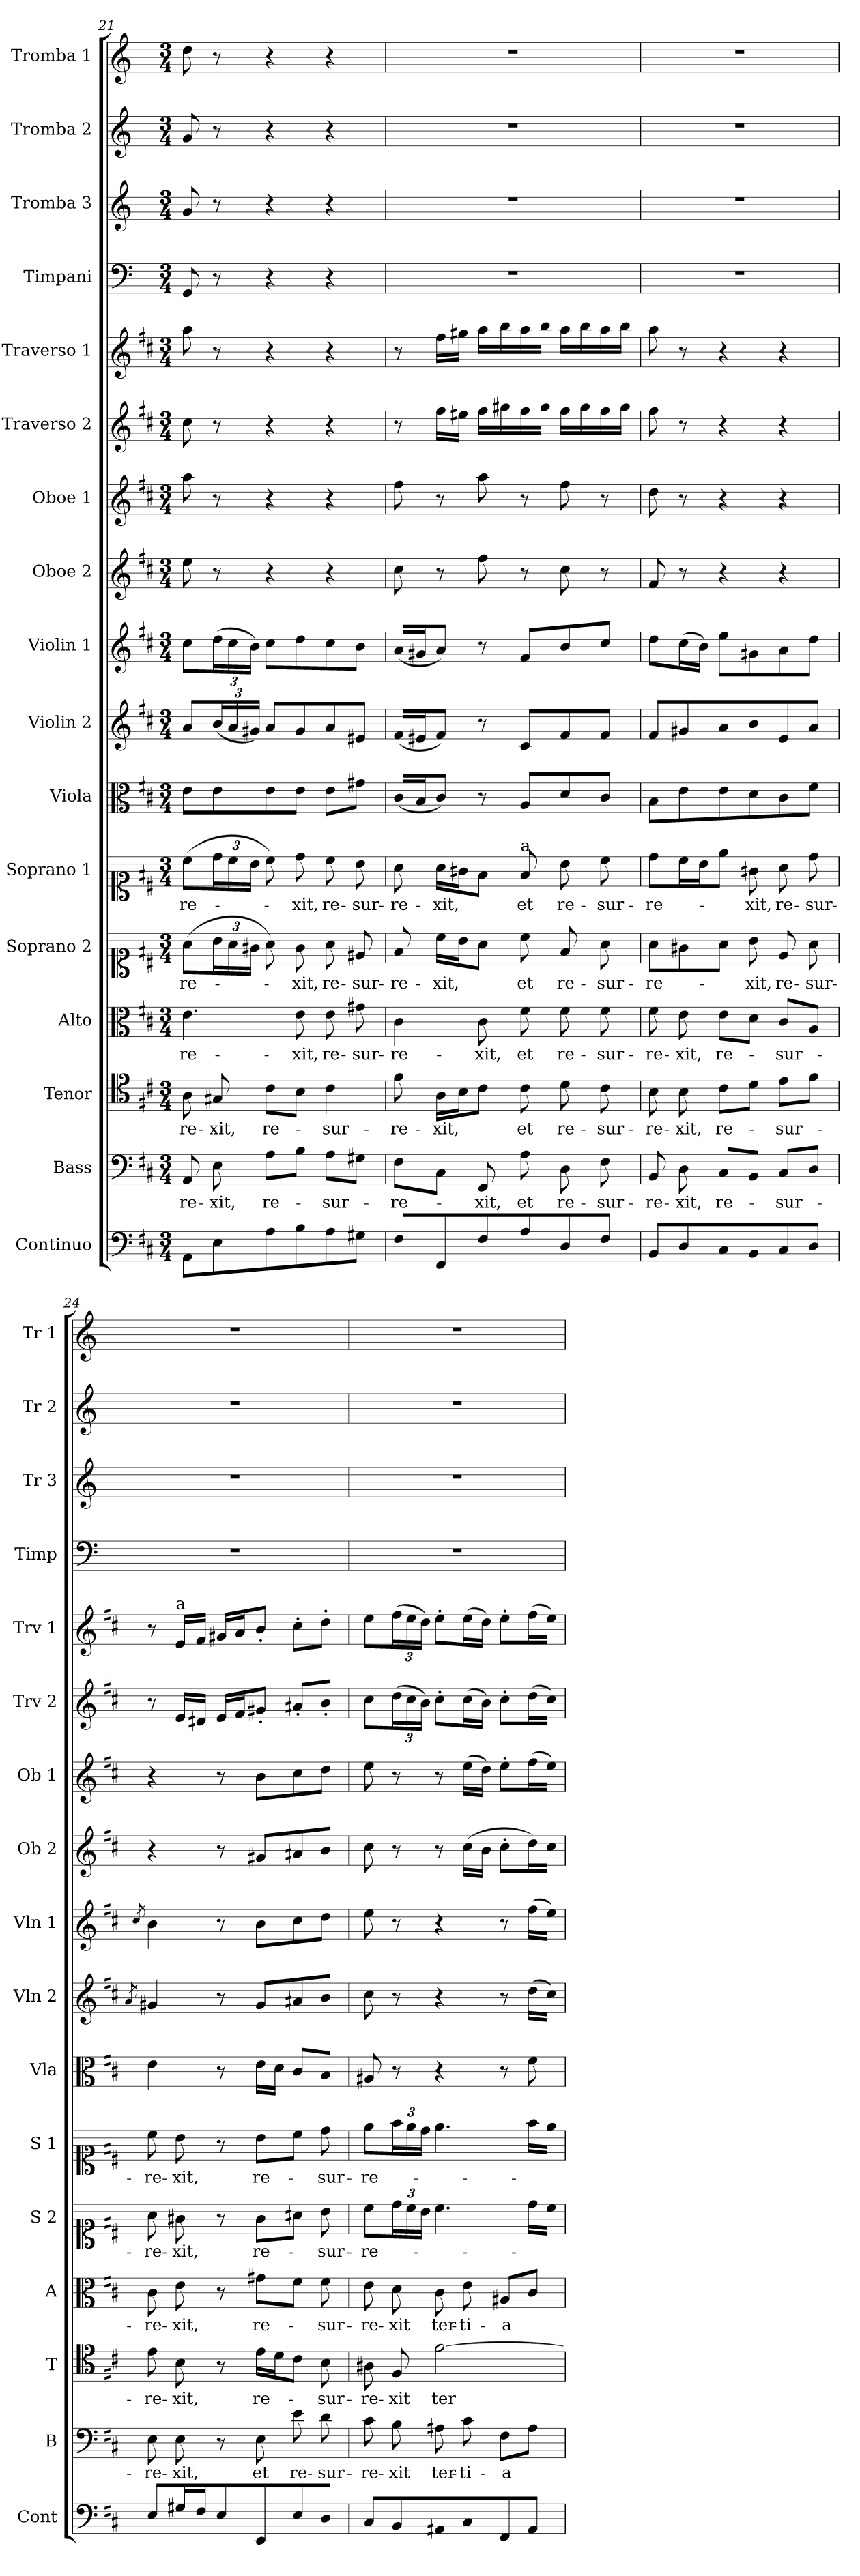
**kern	**kern	**text	**kern	**text	**kern	**text	**kern	**text	**kern	**text	**kern	**kern	**kern	**kern	**kern	**kern	**kern	**kern	**kern	**kern	**kern
*part17	*part16	*part16	*part15	*part15	*part14	*part14	*part13	*part13	*part12	*part12	*part11	*part10	*part9	*part8	*part7	*part6	*part5	*part4	*part3	*part2	*part1
*staff17	*staff16	*staff16	*staff15	*staff15	*staff14	*staff14	*staff13	*staff13	*staff12	*staff12	*staff11	*staff10	*staff9	*staff8	*staff7	*staff6	*staff5	*staff4	*staff3	*staff2	*staff1
*I"Continuo	*I"Bass	*	*I"Tenor	*	*I"Alto	*	*I"Soprano 2	*	*I"Soprano 1	*	*I"Viola	*I"Violin 2	*I"Violin 1	*I"Oboe 2	*I"Oboe 1	*I"Traverso 2	*I"Traverso 1	*I"Timpani	*I"Tromba 3	*I"Tromba 2	*I"Tromba 1
*I'Cont	*I'B	*	*I'T	*	*I'A	*	*I'S 2	*	*I'S 1	*	*I'Vla	*I'Vln 2	*I'Vln 1	*I'Ob 2	*I'Ob 1	*I'Trv 2	*I'Trv 1	*I'Timp	*I'Tr 3	*I'Tr 2	*I'Tr 1
*clefF4	*clefF4	*	*clefC4	*	*clefC3	*	*clefC1	*	*clefC1	*	*clefC3	*clefG2	*clefG2	*clefG2	*clefG2	*clefG2	*clefG2	*clefF4	*clefG2	*clefG2	*clefG2
*	*	*	*	*	*	*	*	*	*	*	*	*	*	*	*	*	*	*ITrd-1c-2	*ITrd-1c-2	*ITrd-1c-2	*ITrd-1c-2
*k[f#c#]	*k[f#c#]	*	*k[f#c#]	*	*k[f#c#]	*	*k[f#c#]	*	*k[f#c#]	*	*k[f#c#]	*k[f#c#]	*k[f#c#]	*k[f#c#]	*k[f#c#]	*k[f#c#]	*k[f#c#]	*k[f#c#]	*k[f#c#]	*k[f#c#]	*k[f#c#]
*M3/4	*M3/4	*	*M3/4	*	*M3/4	*	*M3/4	*	*M3/4	*	*M3/4	*M3/4	*M3/4	*M3/4	*M3/4	*M3/4	*M3/4	*M3/4	*M3/4	*M3/4	*M3/4
=21	=21	=21	=21	=21	=21	=21	=21	=21	=21	=21	=21	=21	=21	=21	=21	=21	=21	=21	=21	=21	=21
!	!	!LO:LY:b	!	!LO:LY:b	!	!LO:LY:b	!	!LO:LY:b	!	!LO:LY:b	!	!	!	!	!	!	!	!	!	!	!
8AA\L	8AA/	-re-	8A\	-re-	4.e\	-re-	(8a\L	-re-	(8cc#\L	-re-	8e\L	8a/L	8cc#\L	8ee\	8aa\	8cc#\	8aa\	8AA/	8a/	8a/	8ee\
!	!	!LO:LY:b	!	!LO:LY:b	!	!	!	!	!	!	!	!	!	!	!	!	!	!	!	!	!
*	*	*	*	*	*	*	*Xbrackettup	*	*Xbrackettup	*	*	*Xbrackettup	*Xbrackettup	*	*	*	*	*	*	*	*
8E\	8E\	-xit,	8G#X/	-xit,	.	.	24b\L	.	24dd\L	.	8e\	(24b/L	(24dd\L	8r	8r	8r	8r	8r	8r	8r	8r
.	.	.	.	.	.	.	24a\	.	24cc#\	.	.	24a/	24cc#\	.	.	.	.	.	.	.	.
.	.	.	.	.	.	.	24g#X\JJ	.	24b\JJ	.	.	24g#X/JJ)	24b\JJ)	.	.	.	.	.	.	.	.
!	!	!LO:LY:b	!	!LO:LY:b	!	!	!	!	!	!	!	!	!	!	!	!	!	!	!	!	!
8A\	8A\L	re-	8c#\L	re-	.	.	8a\)	.	8cc#\)	.	8e\	8a/L	8cc#\L	4r	4r	4r	4r	4r	4r	4r	4r
!	!	!	!	!	!	!LO:LY:b	!	!LO:LY:b	!	!LO:LY:b	!	!	!	!	!	!	!	!	!	!	!
8B\	8B\J	.	8B\J	.	8e\	-xit,	8g#\	-xit,	8dd\	-xit,	8e\J	8g#/	8dd\	.	.	.	.	.	.	.	.
!	!	!LO:LY:b	!	!LO:LY:b	!	!LO:LY:b	!	!LO:LY:b	!	!LO:LY:b	!	!	!	!	!	!	!	!	!	!	!
8A\	8A\L	-sur-	4c#\	-sur-	8e\	re-	8a\	re-	8cc#\	re-	8e\L	8a/	8cc#\	4r	4r	4r	4r	4r	4r	4r	4r
!	!	!	!	!	!	!LO:LY:b	!	!LO:LY:b	!	!LO:LY:b	!	!	!	!	!	!	!	!	!	!	!
8G#X\J	8G#X\J	.	.	.	8g#X\	-sur-	8e#X/	-sur-	8b\	-sur-	8g#X\J	8e#X/J	8b\J	.	.	.	.	.	.	.	.
=22	=22	=22	=22	=22	=22	=22	=22	=22	=22	=22	=22	=22	=22	=22	=22	=22	=22	=22	=22	=22	=22
!	!	!LO:LY:b	!	!LO:LY:b	!	!LO:LY:b	!	!LO:LY:b	!	!LO:LY:b	!	!	!	!	!	!	!	!	!	!	!
8F#/L	8F#\L	-re-	8f#\	-re-	4c#\	-re-	8f#/	-re-	8a\	-re-	(16c#/LL	(16f#/LL	(16a/LL	8cc#\	8ff#\	8r	8r	2.r	2.r	2.r	2.r
.	.	.	.	.	.	.	.	.	.	.	16B/J	16e#X/J	16g#X/J	.	.	.	.	.	.	.	.
!	!	!	!	!LO:LY:b	!	!	!	!LO:LY:b	!	!LO:LY:b	!	!	!	!	!	!	!	!	!	!	!
8FF#/	8C#\J	.	16A\LL	-xit,	.	.	16cc#\LL	-xit,	16a\LL	-xit,	8c#/J)	8f#/J)	8a/J)	8r	8r	16ff#\LL	16ff#\LL	.	.	.	.
.	.	.	16B\J	.	.	.	16b\J	.	16g#X\J	.	.	.	.	.	.	16ee#X\JJ	16gg#X\JJ	.	.	.	.
!	!	!LO:LY:b	!	!	!	!LO:LY:b	!	!	!	!	!	!	!	!	!	!	!	!	!	!	!
8F#/	8FF#/	-xit,	8c#\J	.	8c#\	-xit,	8a\J	.	8f#\J	.	8r	8r	8r	8ff#\	8aa\	16ff#\LL	16aa\LL	.	.	.	.
.	.	.	.	.	.	.	.	.	.	.	.	.	.	.	.	16gg#X\	16bb\	.	.	.	.
!	!	!	!	!	!	!	!	!	!LO:TX:a:t=a	!	!	!	!	!	!	!	!	!	!	!	!
!	!	!LO:LY:b	!	!LO:LY:b	!	!LO:LY:b	!	!LO:LY:b	!	!LO:LY:b	!	!	!	!	!	!	!	!	!	!	!
8A/	8A\	et	8c#\	et	8f#\	et	8cc#\	et	8f#/	et	8A/L	8c#/L	8f#/L	8r	8r	16ff#\	16aa\	.	.	.	.
.	.	.	.	.	.	.	.	.	.	.	.	.	.	.	.	16gg#\JJ	16bb\JJ	.	.	.	.
!	!	!LO:LY:b	!	!LO:LY:b	!	!LO:LY:b	!	!LO:LY:b	!	!LO:LY:b	!	!	!	!	!	!	!	!	!	!	!
8D/	8D\	re-	8d\	re-	8f#\	re-	8f#/	re-	8b\	re-	8d/	8f#/	8b/	8cc#\	8ff#\	16ff#\LL	16aa\LL	.	.	.	.
.	.	.	.	.	.	.	.	.	.	.	.	.	.	.	.	16gg#\	16bb\	.	.	.	.
!	!	!LO:LY:b	!	!LO:LY:b	!	!LO:LY:b	!	!LO:LY:b	!	!LO:LY:b	!	!	!	!	!	!	!	!	!	!	!
8F#/J	8F#\	-sur-	8c#\	-sur-	8f#\	-sur-	8a\	-sur-	8cc#\	-sur-	8c#/J	8f#/J	8cc#/J	8r	8r	16ff#\	16aa\	.	.	.	.
.	.	.	.	.	.	.	.	.	.	.	.	.	.	.	.	16gg#\JJ	16bb\JJ	.	.	.	.
=23	=23	=23	=23	=23	=23	=23	=23	=23	=23	=23	=23	=23	=23	=23	=23	=23	=23	=23	=23	=23	=23
!	!	!LO:LY:b	!	!LO:LY:b	!	!LO:LY:b	!	!LO:LY:b	!	!LO:LY:b	!	!	!	!	!	!	!	!	!	!	!
8BB/L	8BB/	-re-	8B\	-re-	8f#\	-re-	8a\L	-re-	8dd\L	-re-	8B\L	8f#/L	8dd\L	8f#/	8dd\	8ff#\	8aa\	2.r	2.r	2.r	2.r
!	!	!LO:LY:b	!	!LO:LY:b	!	!LO:LY:b	!	!	!	!	!	!	!	!	!	!	!	!	!	!	!
8D/	8D\	-xit,	8B\	-xit,	8e\	-xit,	8g#X\	.	16cc#\L	.	8e\	8g#X/	(16cc#\L	8r	8r	8r	8r	.	.	.	.
.	.	.	.	.	.	.	.	.	16b\J	.	.	.	16b\JJ)	.	.	.	.	.	.	.	.
!	!	!LO:LY:b	!	!LO:LY:b	!	!LO:LY:b	!	!	!	!	!	!	!	!	!	!	!	!	!	!	!
8C#/	8C#/L	re-	8c#\L	re-	8e\L	re-	8a\J	.	8ee\J	.	8e\	8a/	8ee\L	4r	4r	4r	4r	.	.	.	.
!	!	!	!	!	!	!	!	!LO:LY:b	!	!LO:LY:b	!	!	!	!	!	!	!	!	!	!	!
8BB/	8BB/J	.	8d\J	.	8d\J	.	8b\	-xit,	8g#X\	-xit,	8d\	8b/	8g#X\	.	.	.	.	.	.	.	.
!	!	!LO:LY:b	!	!LO:LY:b	!	!LO:LY:b	!	!LO:LY:b	!	!LO:LY:b	!	!	!	!	!	!	!	!	!	!	!
8C#/	8C#/L	-sur-	8e\L	-sur-	8c#/L	-sur-	8e/	re-	8a\	re-	8c#\	8e/	8a\	4r	4r	4r	4r	.	.	.	.
!	!	!	!	!	!	!	!	!LO:LY:b	!	!LO:LY:b	!	!	!	!	!	!	!	!	!	!	!
8D/J	8D/J	.	8f#\J	.	8A/J	.	8a\	-sur-	8dd\	-sur-	8f#\J	8a/J	8dd\J	.	.	.	.	.	.	.	.
=24	=24	=24	=24	=24	=24	=24	=24	=24	=24	=24	=24	=24	=24	=24	=24	=24	=24	=24	=24	=24	=24
.	.	.	.	.	.	.	.	.	.	.	.	8qa/	8qcc#/	.	.	.	.	.	.	.	.
!	!	!LO:LY:b	!	!LO:LY:b	!	!LO:LY:b	!	!LO:LY:b	!	!LO:LY:b	!	!	!	!	!	!	!	!	!	!	!
8E/L	8E\	-re-	8e\	-re-	8c#\	-re-	8a\	-re-	8cc#\	-re-	4e\	4g#X/	4b\	4r	4r	8r	8r	2.r	2.r	2.r	2.r
!	!	!	!	!	!	!	!	!	!	!	!	!	!	!	!	!	!LO:TX:a:t=a	!	!	!	!
!	!	!LO:LY:b	!	!LO:LY:b	!	!LO:LY:b	!	!LO:LY:b	!	!LO:LY:b	!	!	!	!	!	!	!	!	!	!	!
16G#X/L	8E\	-xit,	8B\	-xit,	8e\	-xit,	8g#X\	-xit,	8b\	-xit,	.	.	.	.	.	16e/LL	16e/LL	.	.	.	.
16F#/J	.	.	.	.	.	.	.	.	.	.	.	.	.	.	.	16d#X/JJ	16f#/JJ	.	.	.	.
8E/	8r	.	8r	.	8r	.	8r	.	8r	.	8r	8r	8r	8r	8r	16e/LL	16g#X/LL	.	.	.	.
.	.	.	.	.	.	.	.	.	.	.	.	.	.	.	.	16f#/J	16a/J	.	.	.	.
!	!	!LO:LY:b	!	!LO:LY:b	!	!LO:LY:b	!	!LO:LY:b	!	!LO:LY:b	!	!	!	!	!	!	!	!	!	!	!
8EE/	8E\	et	16e\LL	re-	8g#X\L	re-	8g#\L	re-	8b\L	re-	16e\LL	8g#/L	8b\L	8g#X/L	8b\L	8g#X'/J	8b'/J	.	.	.	.
.	.	.	16d\J	.	.	.	.	.	.	.	16d\JJ	.	.	.	.	.	.	.	.	.	.
!	!	!LO:LY:b	!	!	!	!	!	!	!	!	!	!	!	!	!	!	!	!	!	!	!
8E/	8e\	re-	8c#\J	.	8f#\J	.	8a#X\J	.	8cc#\J	.	8c#/L	8a#X/	8cc#\	8a#X/	8cc#\	8a#X'/L	8cc#'\L	.	.	.	.
!	!	!LO:LY:b	!	!LO:LY:b	!	!LO:LY:b	!	!LO:LY:b	!	!LO:LY:b	!	!	!	!	!	!	!	!	!	!	!
8D/J	8d\	-sur-	8B\	-sur-	8f#\	-sur-	8b\	-sur-	8dd\	-sur-	8B/J	8b/J	8dd\J	8b/J	8dd\J	8b'/J	8dd'\J	.	.	.	.
!!LO:PB:g=z
=25	=25	=25	=25	=25	=25	=25	=25	=25	=25	=25	=25	=25	=25	=25	=25	=25	=25	=25	=25	=25	=25
!	!	!LO:LY:b	!	!LO:LY:b	!	!LO:LY:b	!	!LO:LY:b	!	!LO:LY:b	!	!	!	!	!	!	!	!	!	!	!
8C#/L	8c#\	-re-	8A#X\	-re-	8e\	-re-	8cc#\L	-re-	8ee\L	-re-	8A#X/	8cc#\	8ee\	8cc#\	8ee\	8cc#\L	8ee\L	2.r	2.r	2.r	2.r
!	!	!LO:LY:b	!	!LO:LY:b	!	!LO:LY:b	!	!	!	!	!	!	!	!	!	!	!	!	!	!	!
*	*	*	*	*	*	*	*	*	*	*	*	*	*	*	*	*Xbrackettup	*Xbrackettup	*	*	*	*
8BB/	8B\	-xit	8F#/	-xit	8d\	-xit	24dd\L	.	24ff#\L	.	8r	8r	8r	8r	8r	(24dd\L	(24ff#\L	.	.	.	.
.	.	.	.	.	.	.	24cc#\	.	24ee\	.	.	.	.	.	.	24cc#\	24ee\	.	.	.	.
.	.	.	.	.	.	.	24b\JJ	.	24dd\JJ	.	.	.	.	.	.	24b\JJ)	24dd\JJ)	.	.	.	.
!	!	!LO:LY:b	!	!LO:LY:b	!	!LO:LY:b	!	!	!	!	!	!	!	!	!	!	!	!	!	!	!
8AA#X/	8A#X\	ter-	[2f#\	ter-	8c#\	ter-	4.cc#\	.	4.ee\	.	4r	4r	4r	8r	8r	8cc#'\L	8ee'\L	.	.	.	.
!	!	!LO:LY:b	!	!	!	!LO:LY:b	!	!	!	!	!	!	!	!	!	!	!	!	!	!	!
8C#/	8c#\	-ti-	.	.	8e\	-ti-	.	.	.	.	.	.	.	(16cc#\LL	(16ee\LL	(16cc#\L	(16ee\L	.	.	.	.
.	.	.	.	.	.	.	.	.	.	.	.	.	.	16b\JJ	16dd\JJ)	16b\JJ)	16dd\JJ)	.	.	.	.
!	!	!LO:LY:b	!	!	!	!LO:LY:b	!	!	!	!	!	!	!	!	!	!	!	!	!	!	!
8FF#/	8F#\L	-a	.	.	8A#X/L	-a	.	.	.	.	8r	8r	8r	8cc#'\L	8ee'\L	8cc#'\L	8ee'\L	.	.	.	.
8AA#/J	8A#\J	.	.	.	8c#/J	.	16dd\LL	.	16ff#\LL	.	8f#\	(16dd\LL	(16ff#\LL	16dd\L)	(16ff#\L	(16dd\L	(16ff#\L	.	.	.	.
.	.	.	.	.	.	.	16cc#\JJ	.	16ee\JJ	.	.	16cc#\JJ)	16ee\JJ)	16cc#\JJ	16ee\JJ)	16cc#\JJ)	16ee\JJ)	.	.	.	.
=	=	=	=	=	=	=	=	=	=	=	=	=	=	=	=	=	=	=	=	=	=
*-	*-	*-	*-	*-	*-	*-	*-	*-	*-	*-	*-	*-	*-	*-	*-	*-	*-	*-	*-	*-	*-
